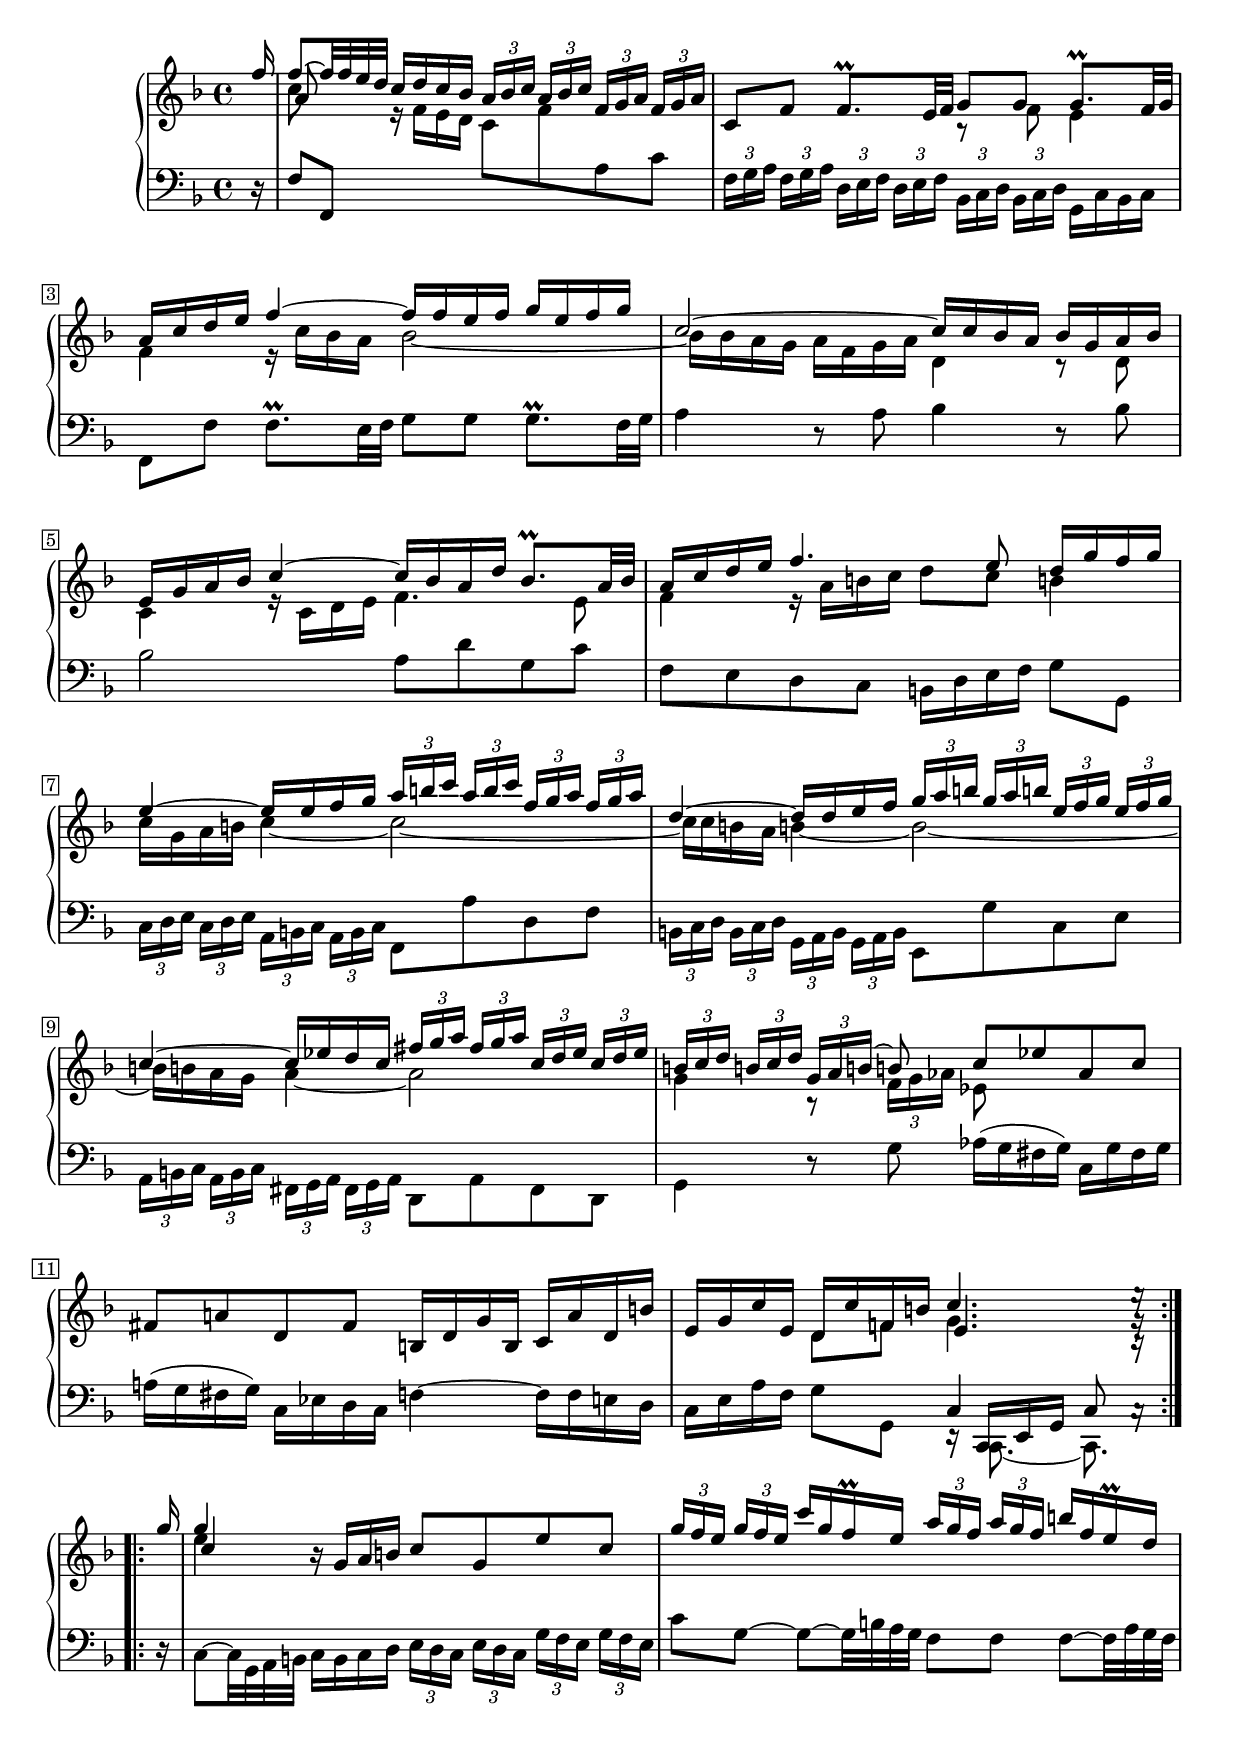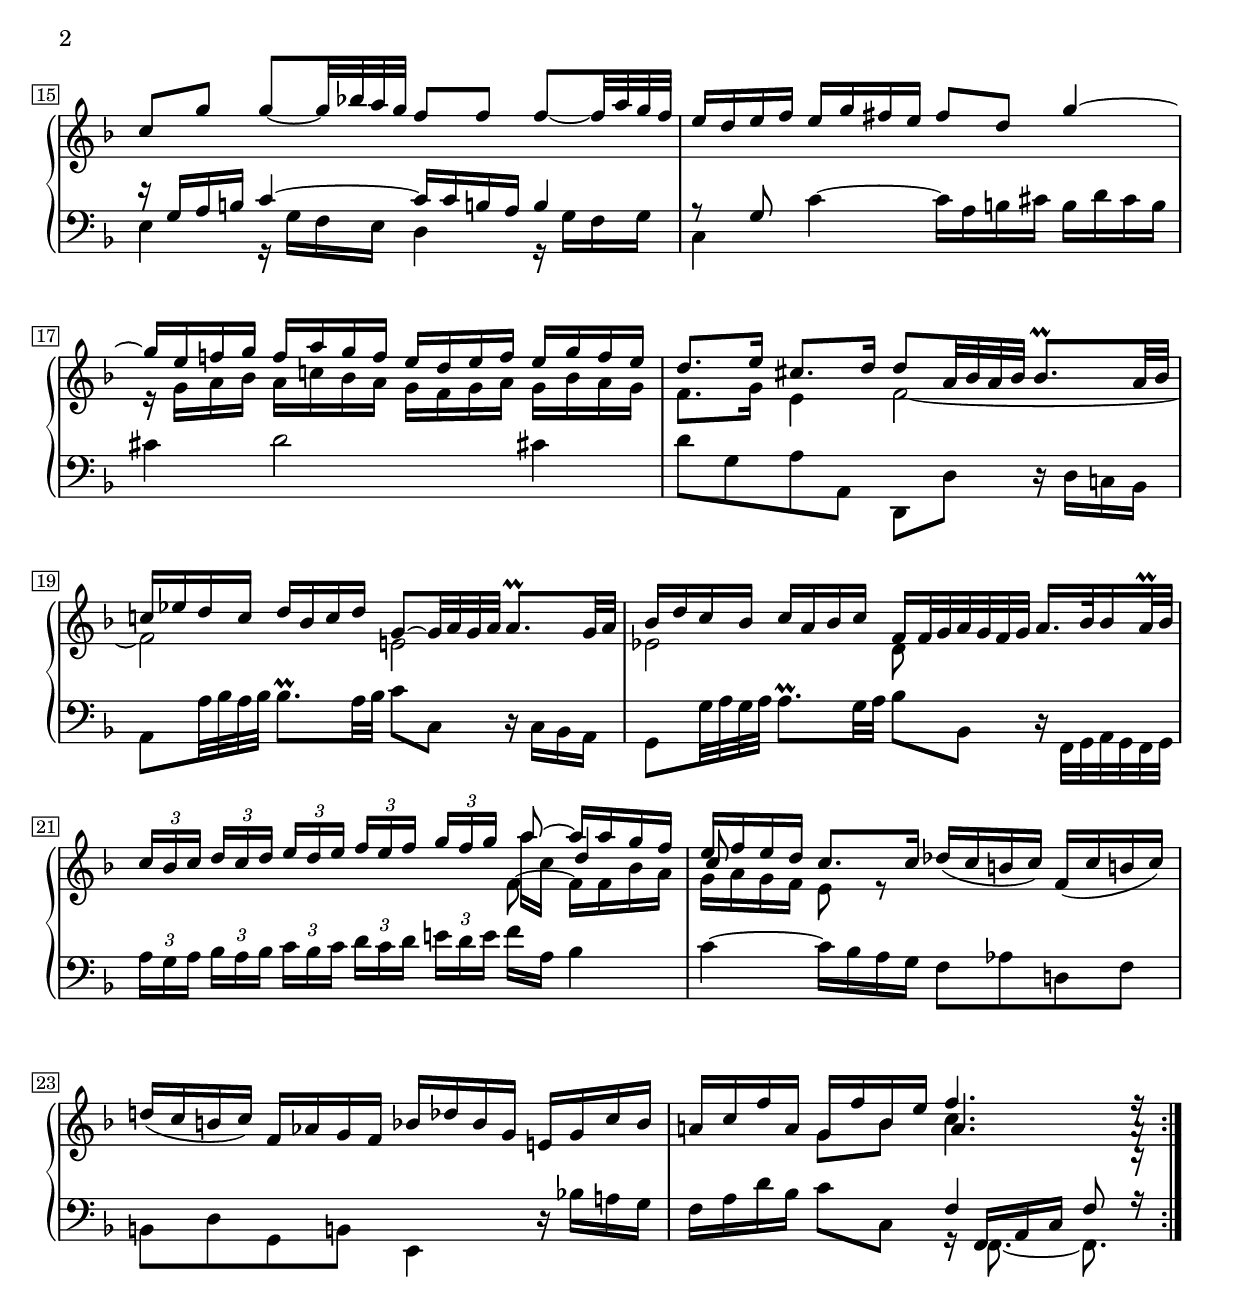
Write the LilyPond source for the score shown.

\version "2.24.3"

Global = {
   \key f \major
   \time 4/4
   \include "../global.ly"
}

Upper = \relative c'' {
  \clef treble
  \Global
  \partial 16
  \repeat volta 4 {

  \stemUp f16
  | << { f8~ f32 f e d } \\ c8 \\ a >> c16 d c bes
    \tupletUp \tuplet 3/2 8 {
      a[ bes c] a[ bes c]  f,[ g a] f[ g a]
    }
  | c,8 f  f8.\prall e32 f
    << { g8 g } \\ { r f } >>  << { g8.\prall f32 g } \\ e4 >>
  | << { a16 c d e } \\ f,4 >>  << f'~ \\ { r16 c bes a } >>  << { f'16 f e f  g e f g } \\ bes,2~ >>
  | << c2~ \\ { bes16 bes a g  a f g a } >>  << { c16 c bes a } \\ d,4 >>  << { bes'16 g a bes } \\ { r8 d, } >>
  %5
  | << { e16 g a bes  c4~  c16 bes a d  bes8.\prall a32 bes } \\ { c,4  r16 c d e  f4. e8 } >>
  | << { a16 c d e  f4.  e8   d16 g f g } \\ { f,4  r16 a b c  d8 c  b!4 } >>
  | << { e4~  e16 e f g } \\ { c,16 g a b  c4~ } >>
    <<
    \tupletUp \tuplet 3/2 8 {
      a'16[ b c]  a[ b c]  f,[ g a]  f[ g a]
    }
    \\
    c,2~
    >>
  | << { d4~  d16 d e f } \\ { c16 c b! a  b!4~ } >>
    <<
    \tupletUp \tuplet 3/2 8 {
      g'16[ a b!]  g[ a b!]  e,[ f g]  e[ f g]
    }
    \\
    b,2~
    >>
  | << { c4~  c16 ees d c } \\ { b16 b a g  a4~ } >>
    <<
    \tupletUp \tuplet 3/2 8 {
      fis'16[ g a]  fis[ g a]  c,[ d ees]  c[ d ees]
    }
    \\
    a,2
    >>
  %10
  | <<
    {
      \tupletUp \tuplet 3/2 8 {
        b!16[ c d]  b![ c d]  g,[ a b!]~
      }
      b!8
      c ees  aes, c
    }
    \\
    {
      g4  r8
      \tupletDown \tuplet 3/2 8 {
	f16 g aes
      }
      ees8
    }
    >>
  | fis8 a!  d, fis  b,!16 d g b,  c a' d, b'
  | e, g c e,  << { d16 c' f, b! } \\ { d,8 f } >>  << { c'4. e16\rest } \\ { g,4. g16\rest } \\ { e4. c16\rest } >> \partial 16
  %  \bar ":|."
  }
  %\break

  \repeat volta 4 {
      g''16
  |   << g4 \\ e \\ c >>  r16 g a b!  c8 g  e' c
        \tupletUp \tuplet 3/2 8 {
          g'16[ f e] g16[ f e]
        }
        c'16 g f\prall e
        \tupletUp \tuplet 3/2 8 {
          a16[ g f] a16[ g f]
        }
        b!16 f e\prall d
  %15
  |   c8 g'  g8~ g32 bes a g  f8 f  f8~  f32 a g f
  |   e16 d e f  e g fis e  fis8 d  << g4~ \\ {} >>
  |   << { g16 e f g  f a g f  e d e f  e g f e } \\ { r16 g, a bes  a c! bes a  g f g a  g bes a g } >>
  |   << { d'8. e16  cis8. d16  d8 a32 bes a bes  bes8.\prall a32 bes } \\ { f8. g16  e4  f2~ } >>
  |   << { c'16 ees d c  d bes c d  g,8~ g32 a g a  a8.\prall g32 a } \\ { f2  e!2 } >>
  %20
  |   << { bes'16 d c bes  c a bes c } \\ { ees,2 } >>
      << { f16 f32 g a g f g  a16. bes32  bes16 a32\prall bes } \\ { d,8 } >>
  |   \tupletUp \tuplet 3/2 8 {
        c'16[ bes c] d[ c d]  e[ d e] f[ e f]  g[ f g]
      }
      << { a8~ } \\ { a16[ c,] } \\ \stemDown f,8~ >>
      << { a'16 a g f } \\ \stemUp \override NoteColumn.force-hshift = #0.4 d4 \\ { \stemDown f,16 f bes a } >>
  | << { e'16 f e d } \\ \stemUp c8 \\ { \stemDown g16 a g f } >>  << { c'8. c16 } \\ { e,8 r } >>
    des'16( c b! c)  f,( c' b! c)
  | d!( c b! c)  f, aes g f  bes des bes g  e! g c bes
  | a c f a,
    << { g f' bes, e } \\ { g,8 bes } >>
    << { f'4. f16\rest } \\ { c4. a16\rest } \\ { a4. c,16\rest } >>
  }
}

Lower = \relative c {
  \clef bass
  \Global
  \partial 16
  \repeat volta 4 {
    r16
  | f8 f,
    \change Staff = "upper" {
      \stemDown r16 f'' e d  c8 f
    }
    \change Staff = "lower" {
      a, c
    }
  | \tupletUp \tuplet 3/2 8 {
      f,16[ g a] f[ g a]
    }
    \tupletUp \tuplet 3/2 8 {
      d,[ e f] d[ e f]
    }
    \tupletUp \tuplet 3/2 8 {
      bes,[ c d] bes[ c d]
    }
    g,16 c bes c
  | f,8 f'  f8.\prall e32 f  g8 g  g8.\prall f32 g
  | a4  r8 a  bes4  r8 bes
  %5
  | bes2  a8 d  g, c
  | f, e  d c  b!16 d e f  g8 g,
  | \tupletDown\tuplet 3/2 8 {
      c16[ d e] c[ d e]
    }
    \tuplet 3/2 8 {
      a,16[ b c] a[ b c]
    }
    f,8 a'  d, f
  | \tuplet 3/2 8 {
      b,!16[ c d] b[ c d]
    }
    \tuplet 3/2 8 {
      g,16[ a b] g[ a b]
    }
    e,8 g'  c, e
  | \tuplet 3/2 8 {
      a,16[ b c] a[ b c]
    }
    \tuplet 3/2 8 {
      fis,16[ g a] fis[ g a]
    }
    d,8 a'  fis d
  %10
  | g4  r8 g'  aes16([g fis g])  c,[g' fis g]
  | a!16([g fis g])  c,[ees d c]  f!4~  f16 f e d
  | c e a f  g8 g,
    << {
      c4  c8 c16\rest
    } \\ {
      r16 << { \stemUp c, e g } \\ { c,8.~ c8. } >>
    } >>
  \break
  }

  \repeat volta 4 {
    r16
  | c'8~  c32 g a b!  c16 b c d
    \tuplet 3/2 8 {
      e16[ d c] e[ d c]
    }
    \tuplet 3/2 8 {
      g'16[ f e] g[ f e]
    }
  | c'8 g~  g8~  g32 b! a g  f8 f  f~  f32 a g f
  %15
  | << { r16 g a b!  c4~  c16 c b! a  b4 } \\ { e,4  r16 g f e  d4  r16 g f g } >>
  | << { r8 g  } \\ { c,4 } >>  c'4~  c16 a b! cis  b d cis b
  | cis4  d2  cis4
  | d8 g,  a a,  d, d'  r16 d c bes
  | a8 a'32 bes a bes  bes8.\prall a32 bes  c8 c,  r16 c bes a
  %20
  |  g8 g'32 a g a  a8.\prall g32 a  bes8 bes,  r16 f32 g a g f g
  | \tupletUp \tuplet 3/2 8 {
      a'16[ g a] bes[ a bes]  c[ bes c] d[ c d]  e[ d e]
    }
    f16 a,  bes4
  | c4~  c16 bes a g  f8 aes  d, f
  | b,!8 d  g, b!  e,4  r16 bes'' a! g
  | f16 a d bes  c8 c,  << { f4  f8 r16 } \\ { r16 << { \stemUp f, a c } \\ { f,8.~ f8. } >> } >> \partial 16
  }
}

\score {
  \new PianoStaff
  <<
    \accidentalStyle Score.piano
    \context Staff = "upper" <<
      \set Staff.midiInstrument = #"acoustic grand"
      \Global
      \clef treble
      \Upper
    >>
    \context Staff = "lower" <<
      \set Staff.midiInstrument = #"acoustic grand"
      \Global
      \clef bass
      \Lower
    >>
  >>
  \header {
    title = "Allemande"
  }
  \layout {
    \context {
      \PianoStaff
      \override Parentheses.font-size = #-2
      \override TextScript.font-shape = #'italic
      \override TextScript.font-size = #-1
    }
  }
  \midi {
    \tempo 4 = 50
  }
}
